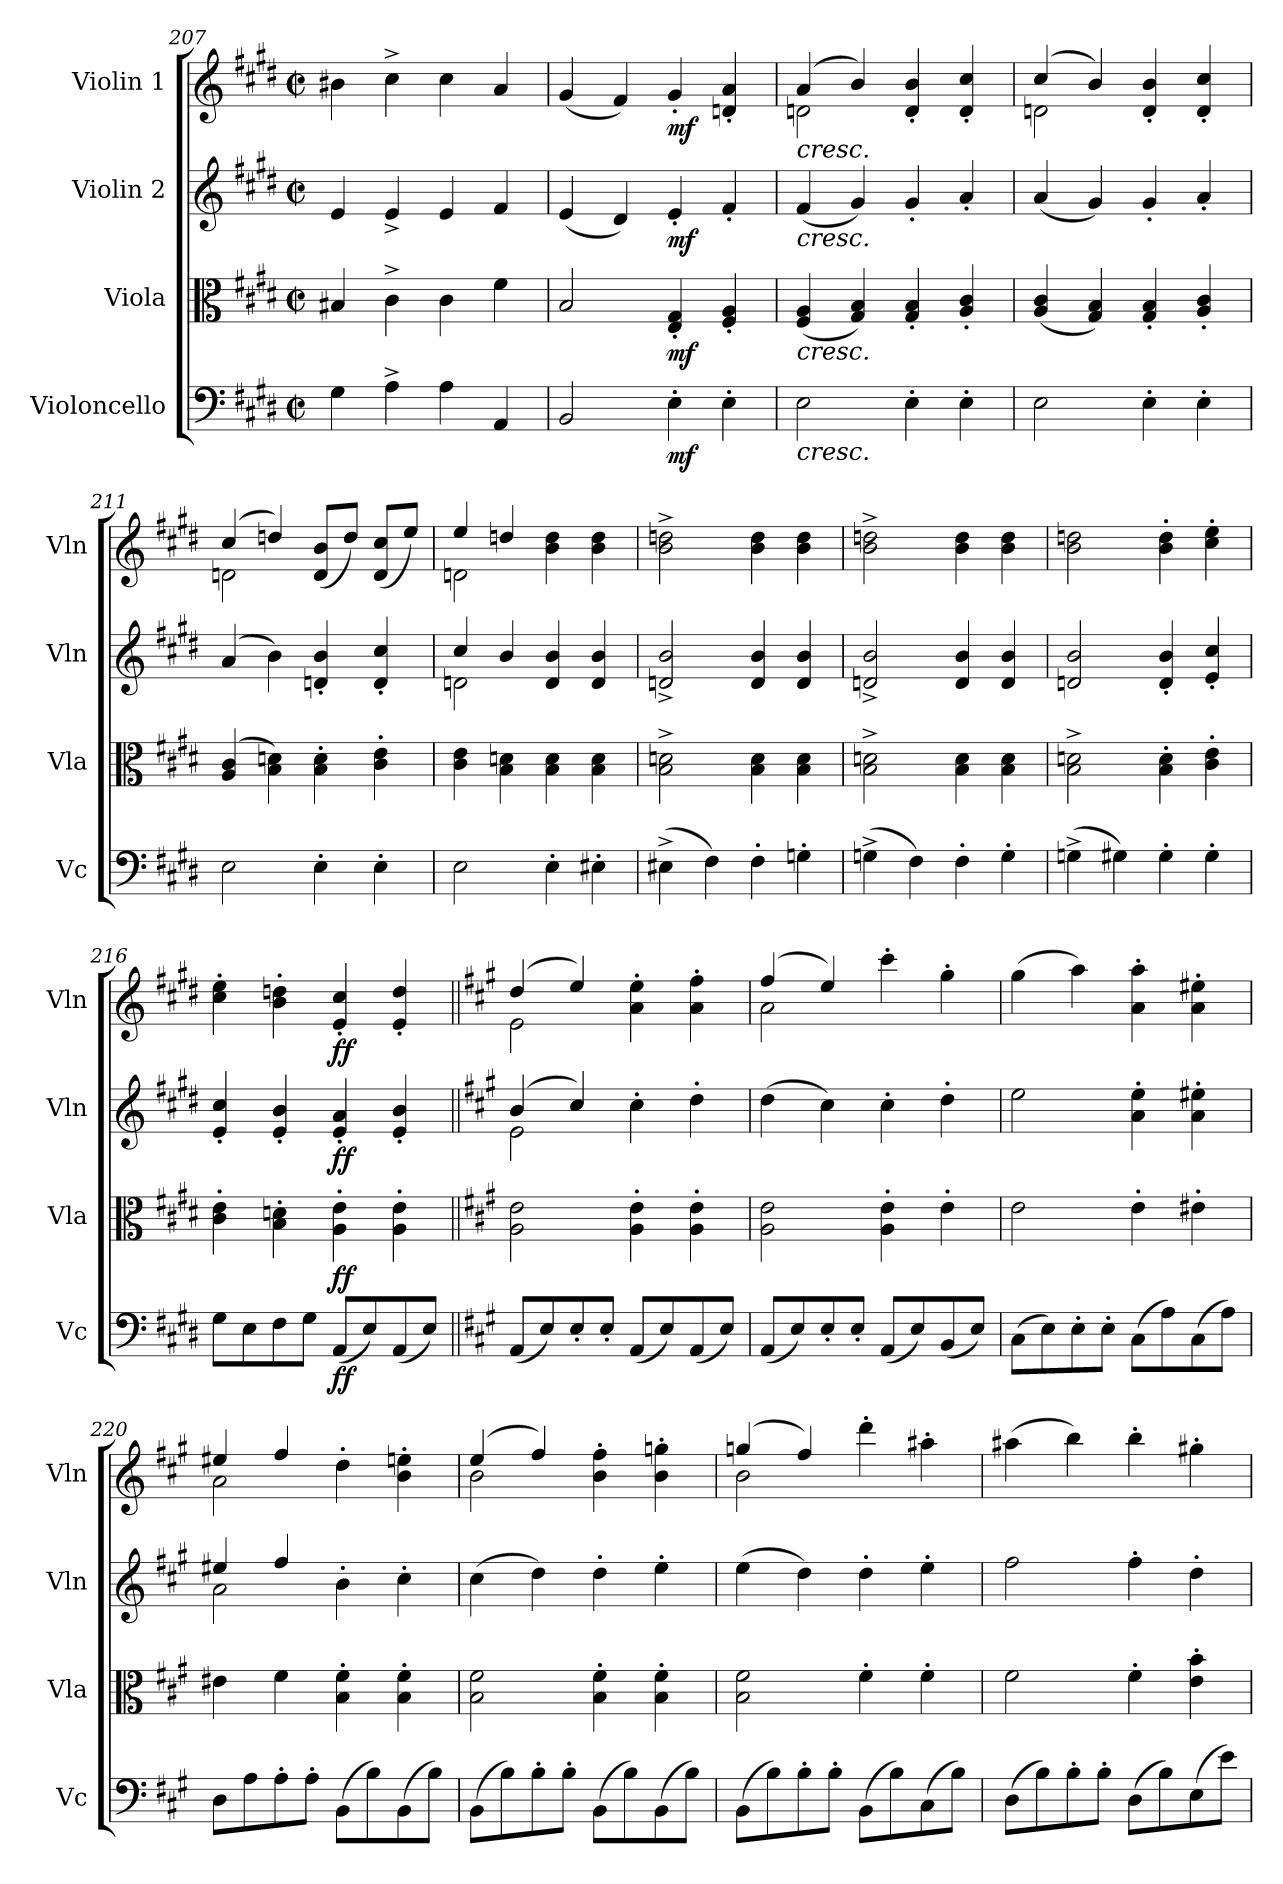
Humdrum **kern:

**kern	**dynam	**kern	**dynam	**kern	**dynam	**kern	**dynam
*part4	*part4	*part3	*part3	*part2	*part2	*part1	*part1
*staff4	*staff4	*staff3	*staff3	*staff2	*staff2	*staff1	*staff1
*I"Violoncello	*	*I"Viola	*	*I"Violin 2	*	*I"Violin 1	*
*I'Vc	*	*I'Vla	*	*I'Vln	*	*I'Vln	*
*clefF4	*	*clefC3	*	*clefG2	*	*clefG2	*
*k[f#c#g#d#]	*	*k[f#c#g#d#]	*	*k[f#c#g#d#]	*	*k[f#c#g#d#]	*
*M2/2	*	*M2/2	*	*M2/2	*	*M2/2	*
*met(c|)	*	*met(c|)	*	*met(c|)	*	*met(c|)	*
=207	=207	=207	=207	=207	=207	=207	=207
4G#\	.	4B#X/	.	4e/	.	4b#X\	.
4A^\	.	4c#^\	.	4e^/	.	4cc#^\	.
4A\	.	4c#\	.	4e/	.	4cc#\	.
4AA/	.	4f#\	.	4f#/	.	4a/	.
=208	=208	=208	=208	=208	=208	=208	=208
2BB/	.	2B/	.	(4e/	.	(4g#/	.
.	.	.	.	4d#/)	.	4f#/)	.
!	!LO:DY:b	!	!LO:DY:b	!	!LO:DY:b	!	!LO:DY:b
4E'\	mf	4E/' 4G#/'	mf	4e'/	mf	4g#'/	mf
4E'\	.	4F#/' 4A/'	.	4f#'/	.	4dn/' 4a/'	.
=209	=209	=209	=209	=209	=209	=209	=209
*	*	*	*	*	*	*^	*
!	!	!	!	!	!	!LO:TX:b:i:t=cresc.	!	!
!	!	!	!	!LO:TX:b:i:t=cresc.	!	!	!	!
!	!	!LO:TX:b:i:t=cresc.	!	!	!	!	!	!
!LO:TX:b:i:t=cresc.	!	!	!	!	!	!	!	!
2E\	.	(4F#/ 4A/	.	(4f#/	.	(4a/	2dn\	.
.	.	4G#/ 4B/)	.	4g#/)	.	4b/)	.	.
4E'\	.	4G#/' 4B/'	.	4g#'/	.	4d/' 4b/'	2ryy	.
4E'\	.	4A/' 4c#/'	.	4a'/	.	4d/' 4cc#/'	.	.
=210	=210	=210	=210	=210	=210	=210	=210	=210
2E\	.	(4A/ 4c#/	.	(4a/	.	(4cc#/	2dn\	.
.	.	4G#/ 4B/)	.	4g#/)	.	4b/)	.	.
4E'\	.	4G#/' 4B/'	.	4g#'/	.	4d/' 4b/'	2ryy	.
4E'\	.	4A/' 4c#/'	.	4a'/	.	4d/' 4cc#/'	.	.
!!LO:LB:g=z	!!
=211	=211	=211	=211	=211	=211	=211	=211	=211
2E\	.	(4A/ 4c#/	.	(4a/	.	(4cc#/	2dn\	.
.	.	4B\ 4dn\)	.	4b\)	.	4ddn/)	.	.
4E'\	.	4B\' 4d\'	.	4dn/' 4b/'	.	(>8d/ 8b/L	2ryy	.
.	.	.	.	.	.	8dd/J)	.	.
4E'\	.	4c#\' 4e\'	.	4d/' 4cc#/'	.	(>8d/ 8cc#/L	.	.
.	.	.	.	.	.	8ee/J)	.	.
!!LO:LB:g=z	!!
=212	=212	=212	=212	=212	=212	=212	=212	=212
*	*	*	*	*^	*	*	*	*
2E\	.	4c#\ 4e\	.	4cc#/	2dn\	.	4ee/	2dn\	.
.	.	4B\ 4dn\	.	4b/	.	.	4ddn/	.	.
4E'\	.	4B\ 4d\	.	4d/ 4b/	2ryy	.	4b\ 4dd\	2ryy	.
4E#X'\	.	4B\ 4d\	.	4d/ 4b/	.	.	4b\ 4dd\	.	.
*	*	*	*	*v	*v	*	*	*	*
*	*	*	*	*	*	*v	*v	*
=213	=213	=213	=213	=213	=213	=213	=213
(4E#X^\	.	2B\^ 2dn\^	.	2dn/^ 2b/^	.	2b\^ 2ddn\^	.
4F#\)	.	.	.	.	.	.	.
4F#'\	.	4B\ 4d\	.	4d/ 4b/	.	4b\ 4dd\	.
4Gn'\	.	4B\ 4d\	.	4d/ 4b/	.	4b\ 4dd\	.
=214	=214	=214	=214	=214	=214	=214	=214
(4Gn^\	.	2B\^ 2dn\^	.	2dn/^ 2b/^	.	2b\^ 2ddn\^	.
4F#\)	.	.	.	.	.	.	.
4F#'\	.	4B\ 4d\	.	4d/ 4b/	.	4b\ 4dd\	.
4G'\	.	4B\ 4d\	.	4d/ 4b/	.	4b\ 4dd\	.
=215	=215	=215	=215	=215	=215	=215	=215
(4Gn^\	.	2B\^ 2dn\^	.	2dn/ 2b/	.	2b\ 2ddn\	.
4G#X\)	.	.	.	.	.	.	.
4G#'\	.	4B\' 4d\'	.	4d/' 4b/'	.	4b\' 4dd\'	.
4G#'\	.	4c#\' 4e\'	.	4e/' 4cc#/'	.	4cc#\' 4ee\'	.
=216	=216	=216	=216	=216	=216	=216	=216
8G#\L	.	4c#\' 4e\'	.	4e/' 4cc#/'	.	4cc#\' 4ee\'	.
8E\	.	.	.	.	.	.	.
8F#\	.	4B\' 4dn\'	.	4e/' 4b/'	.	4b\' 4ddn\'	.
8G#\J	.	.	.	.	.	.	.
!	!LO:DY:b	!	!LO:DY:b	!	!LO:DY:b	!	!LO:DY:b
(8AA/L	ff	4A\' 4e\'	ff	4e/' 4a/'	ff	4e/' 4cc#/'	ff
8E/)	.	.	.	.	.	.	.
(8AA/	.	4A\' 4e\'	.	4e/' 4b/'	.	4e/' 4dd/'	.
8E/J)	.	.	.	.	.	.	.
=217||	=217||	=217||	=217||	=217||	=217||	=217||	=217||
*k[f#c#g#]	*	*k[f#c#g#]	*	*k[f#c#g#]	*	*k[f#c#g#]	*
*	*	*	*	*^	*	*^	*
(8AA/L	.	2A\ 2e\	.	(4b/	2e\	.	(4dd/	2e\	.
8E/)	.	.	.	.	.	.	.	.	.
8E'/	.	.	.	4cc#/)	.	.	4ee/)	.	.
8E'/J	.	.	.	.	.	.	.	.	.
(8AA/L	.	4A\' 4e\'	.	4cc#'\	2ryy	.	4a\' 4ee\'	2ryy	.
8E/)	.	.	.	.	.	.	.	.	.
(8AA/	.	4A\' 4e\'	.	4dd'\	.	.	4a\' 4ff#\'	.	.
8E/J)	.	.	.	.	.	.	.	.	.
*	*	*	*	*v	*v	*	*	*	*
=218	=218	=218	=218	=218	=218	=218	=218	=218
(8AA/L	.	2A\ 2e\	.	(4dd\	.	(4ff#/	2a\	.
8E/)	.	.	.	.	.	.	.	.
8E'/	.	.	.	4cc#\)	.	4ee/)	.	.
8E'/J	.	.	.	.	.	.	.	.
(8AA/L	.	4A\' 4e\'	.	4cc#'\	.	4ccc#'\	2ryy	.
8E/)	.	.	.	.	.	.	.	.
(8BB/	.	4e'\	.	4dd'\	.	4gg#'\	.	.
8E/J)	.	.	.	.	.	.	.	.
*	*	*	*	*	*	*v	*v	*
!!LO:LB:g=z
=219	=219	=219	=219	=219	=219	=219	=219
(8C#\L	.	2e\	.	2ee\	.	(4gg#\	.
8E\)	.	.	.	.	.	.	.
8E'\	.	.	.	.	.	4aa\)	.
8E'\J	.	.	.	.	.	.	.
(8C#\L	.	4e'\	.	4a\' 4ee\'	.	4a\' 4aa\'	.
8A\)	.	.	.	.	.	.	.
(8C#\	.	4e#X'\	.	4a\' 4ee#X\'	.	4a\' 4ee#X\'	.
8A\J)	.	.	.	.	.	.	.
!!LO:PB:g=z
=220	=220	=220	=220	=220	=220	=220	=220
*	*	*	*	*^	*	*^	*
8D\L	.	4e#X\	.	4ee#X/	2a\	.	4ee#X/	2a\	.
8A\	.	.	.	.	.	.	.	.	.
8A'\	.	4f#\	.	4ff#/	.	.	4ff#/	.	.
8A'\J	.	.	.	.	.	.	.	.	.
(8BB\L	.	4B\' 4f#\'	.	4b'\	2ryy	.	4dd'\	2ryy	.
8B\)	.	.	.	.	.	.	.	.	.
(8BB\	.	4B\' 4f#\'	.	4cc#'\	.	.	4b\' 4een\'	.	.
8B\J)	.	.	.	.	.	.	.	.	.
*	*	*	*	*v	*v	*	*	*	*
=221	=221	=221	=221	=221	=221	=221	=221	=221
(8BB\L	.	2B\ 2f#\	.	(4cc#\	.	(4ee/	2b\	.
8B\)	.	.	.	.	.	.	.	.
8B'\	.	.	.	4dd\)	.	4ff#/)	.	.
8B'\J	.	.	.	.	.	.	.	.
(8BB\L	.	4B\' 4f#\'	.	4dd'\	.	4b\' 4ff#\'	2ryy	.
8B\)	.	.	.	.	.	.	.	.
(8BB\	.	4B\' 4f#\'	.	4ee'\	.	4b\' 4ggn\'	.	.
8B\J)	.	.	.	.	.	.	.	.
=222	=222	=222	=222	=222	=222	=222	=222	=222
(8BB\L	.	2B\ 2f#\	.	(4ee\	.	(4ggn/	2b\	.
8B\)	.	.	.	.	.	.	.	.
8B'\	.	.	.	4dd\)	.	4ff#/)	.	.
8B'\J	.	.	.	.	.	.	.	.
(8BB\L	.	4f#'\	.	4dd'\	.	4ddd'\	2ryy	.
8B\)	.	.	.	.	.	.	.	.
(8C#\	.	4f#'\	.	4ee'\	.	4aa#X'\	.	.
8B\J)	.	.	.	.	.	.	.	.
*	*	*	*	*	*	*v	*v	*
=223	=223	=223	=223	=223	=223	=223	=223
(8D\L	.	2f#\	.	2ff#\	.	(4aa#X\	.
8B\)	.	.	.	.	.	.	.
8B'\	.	.	.	.	.	4bb\)	.
8B'\J	.	.	.	.	.	.	.
(8D\L	.	4f#'\	.	4ff#'\	.	4bb'\	.
8B\)	.	.	.	.	.	.	.
(8E\	.	4e\' 4b\'	.	4dd'\	.	4gg#X'\	.
8e\J)	.	.	.	.	.	.	.
=	=	=	=	=	=	=	=
*-	*-	*-	*-	*-	*-	*-	*-
